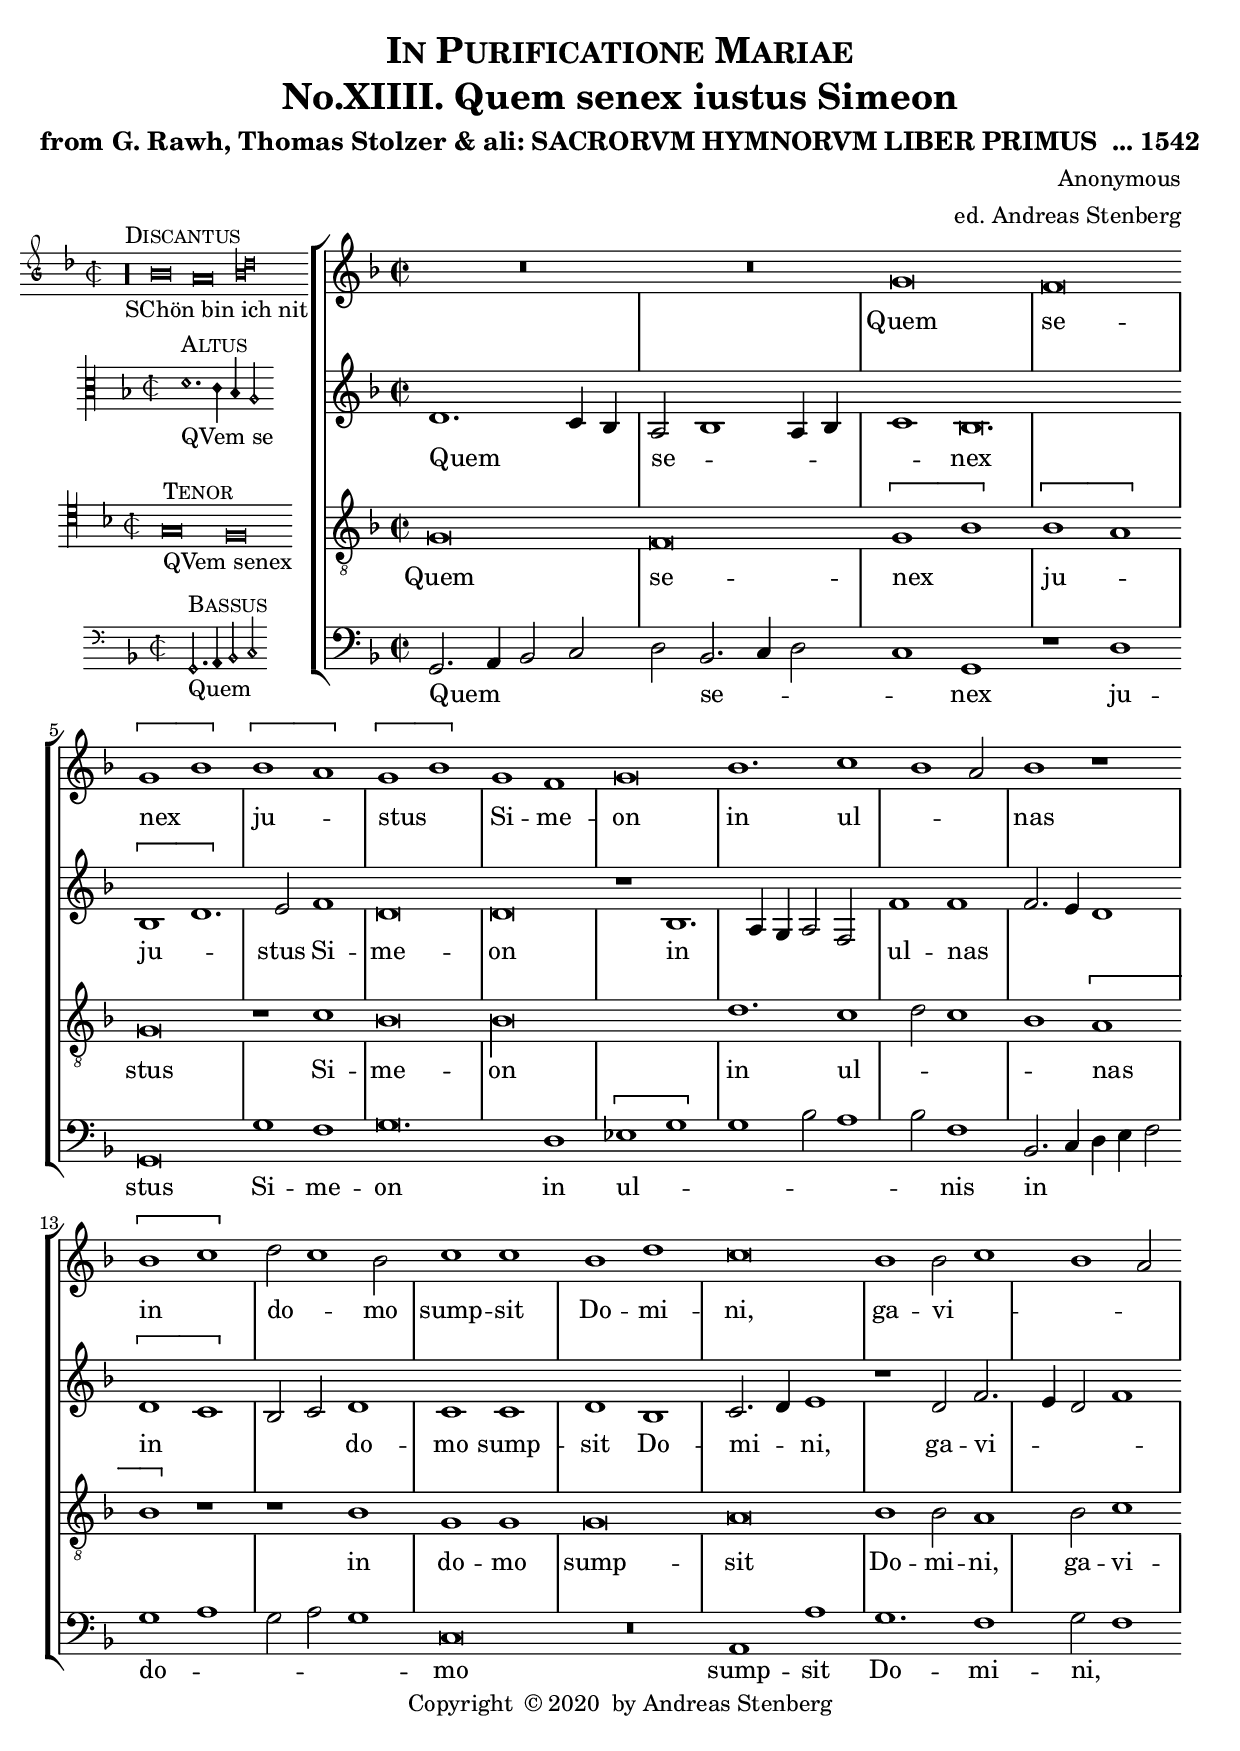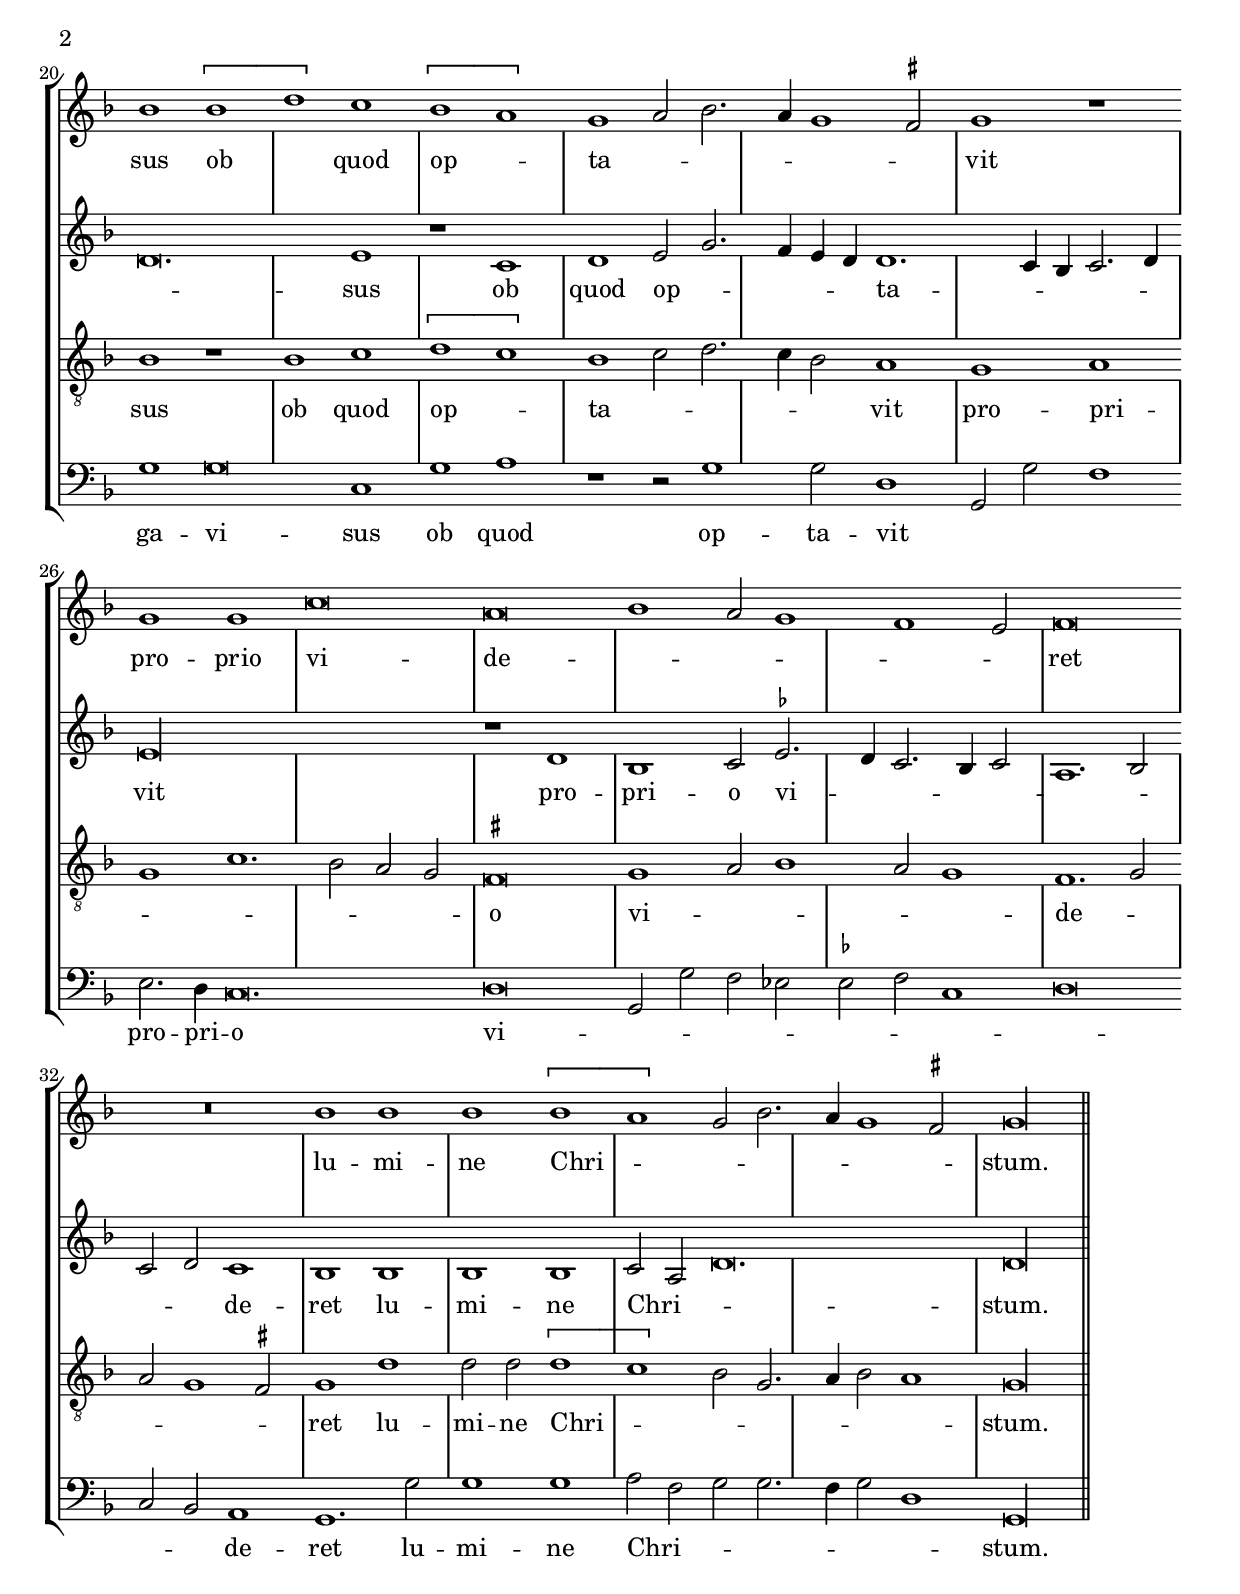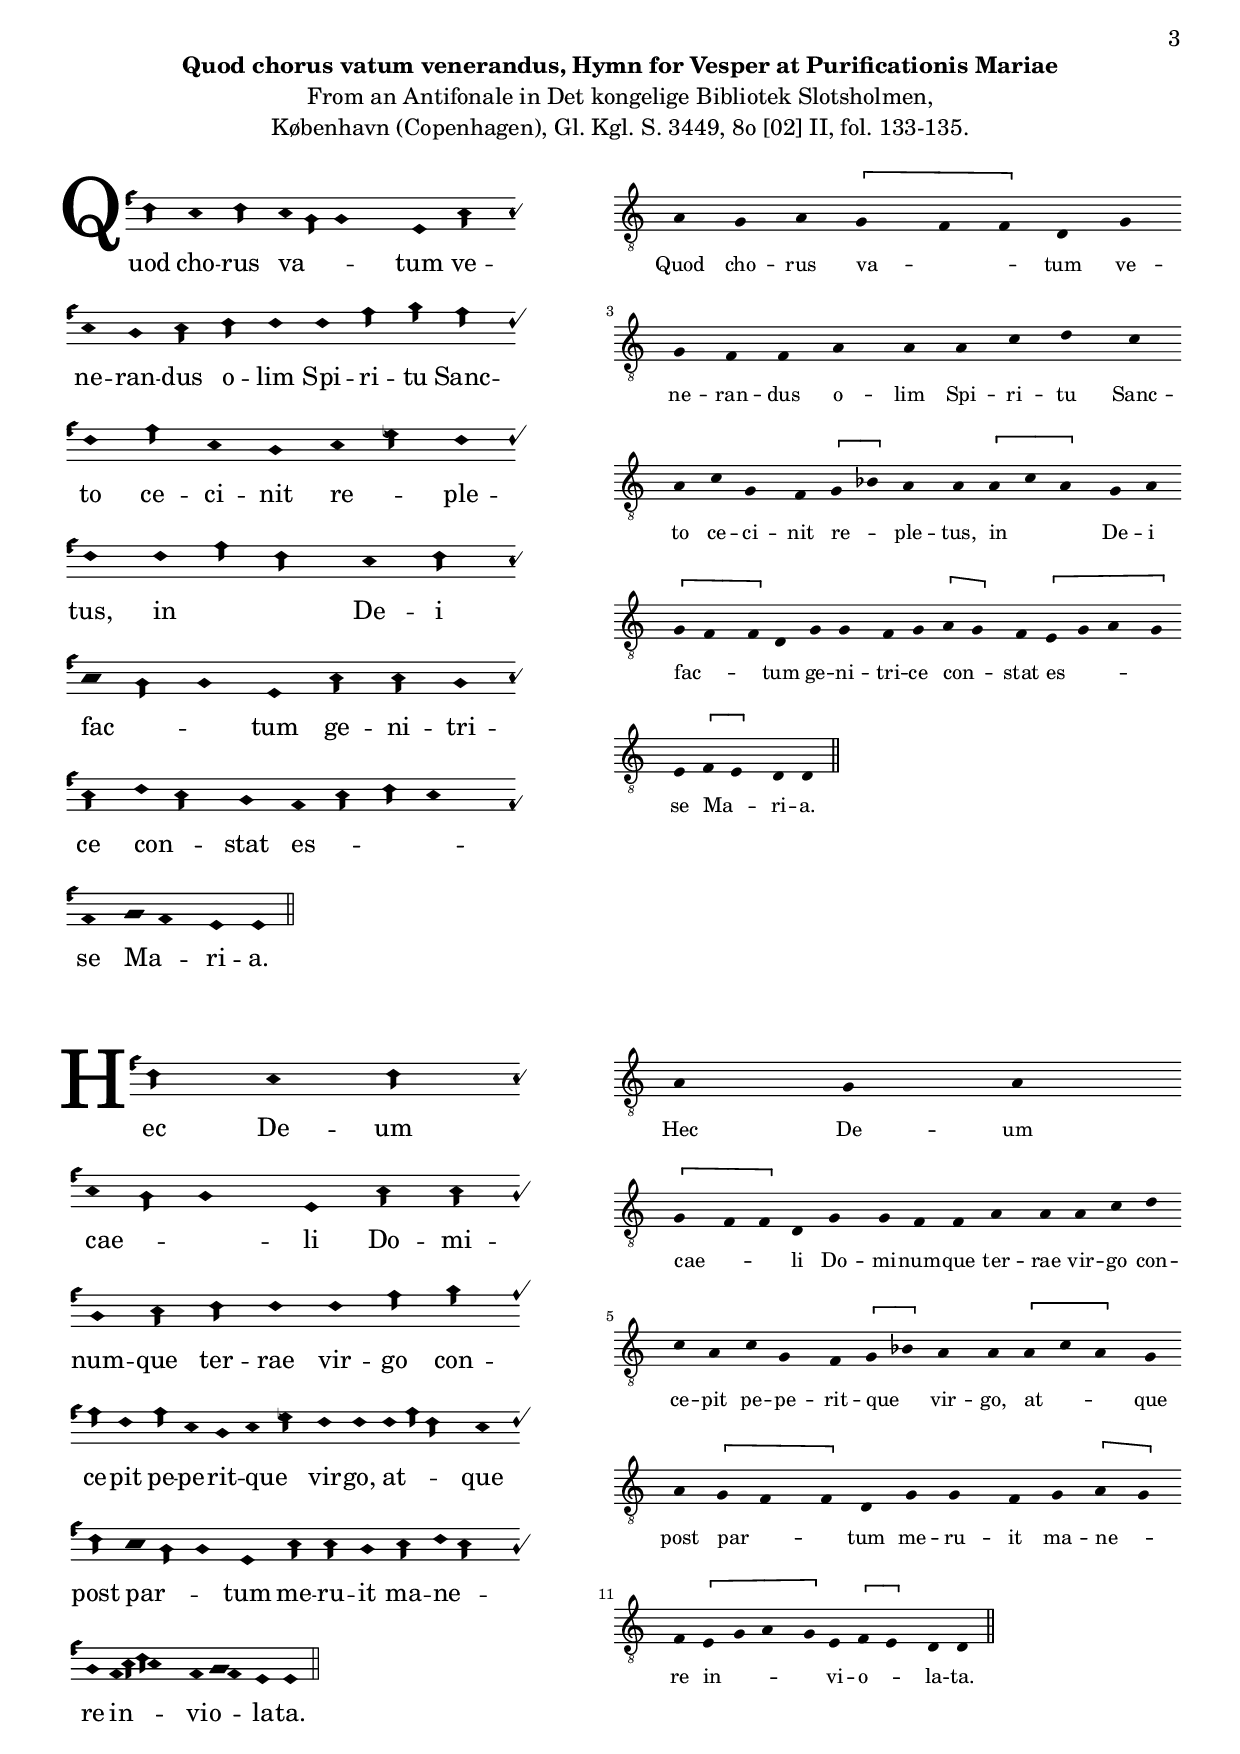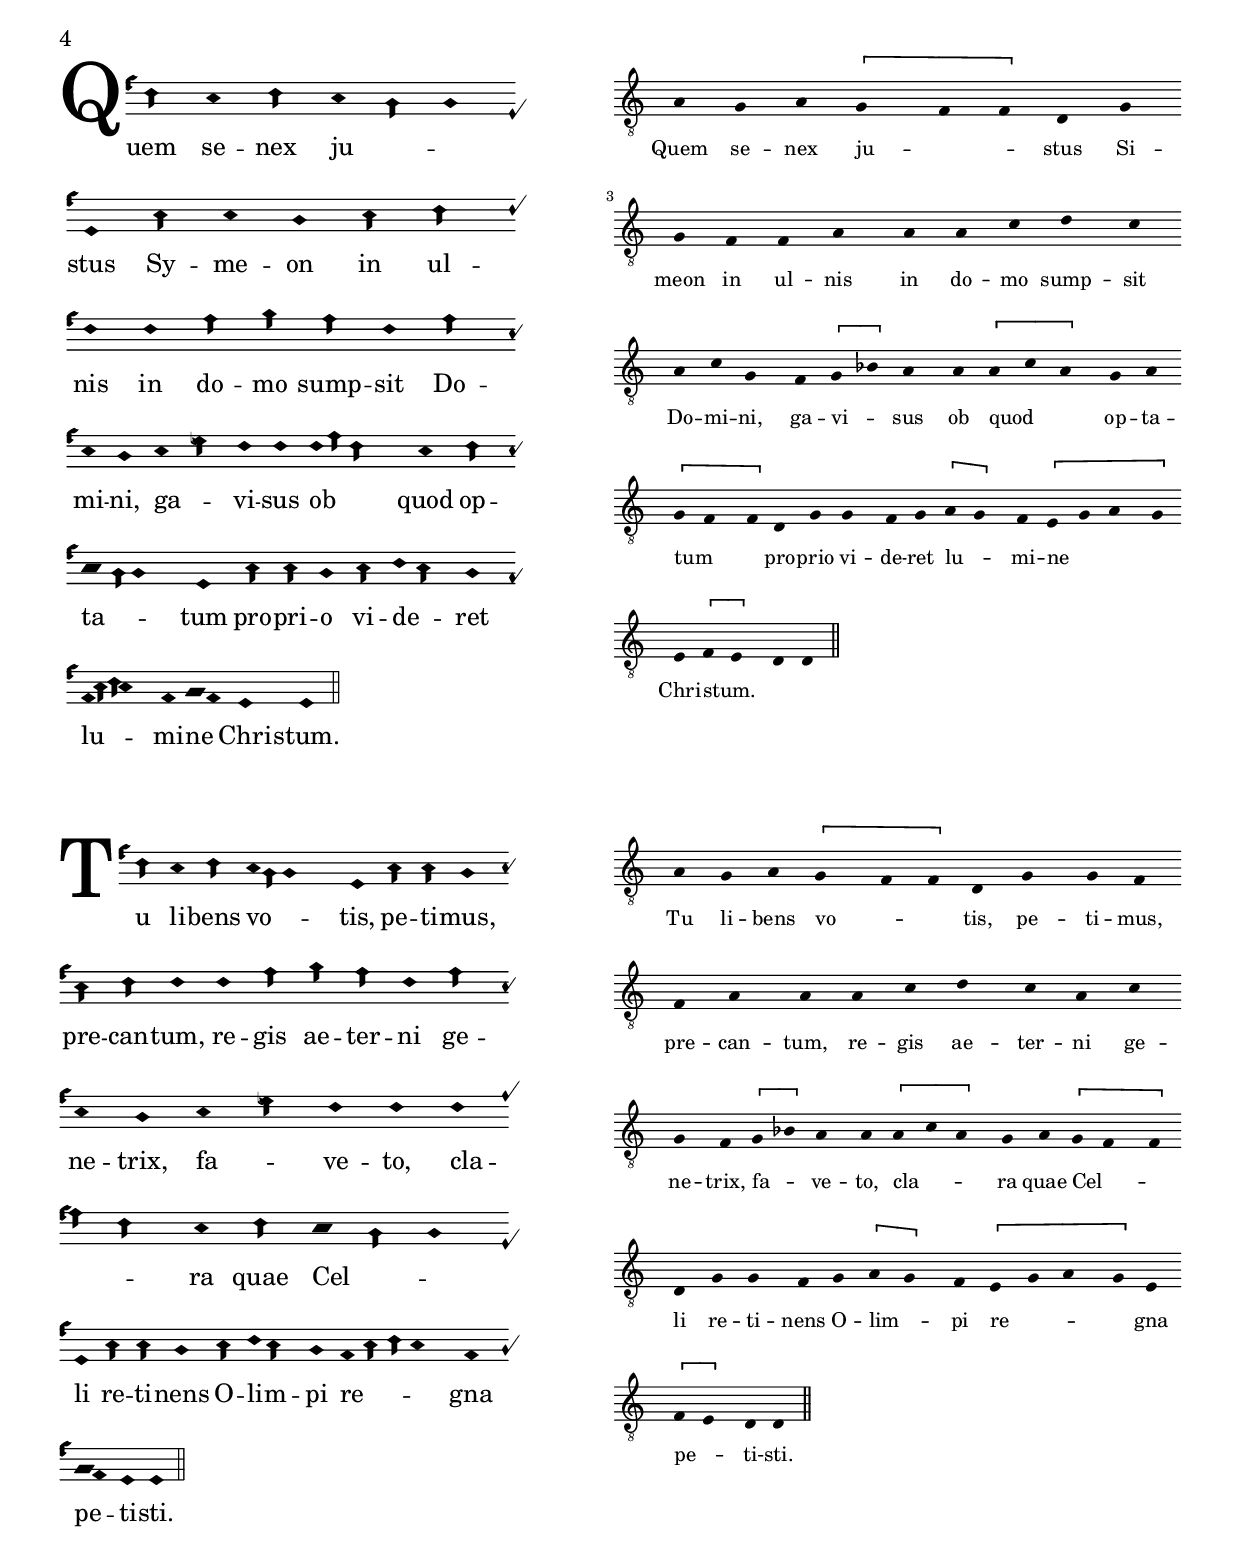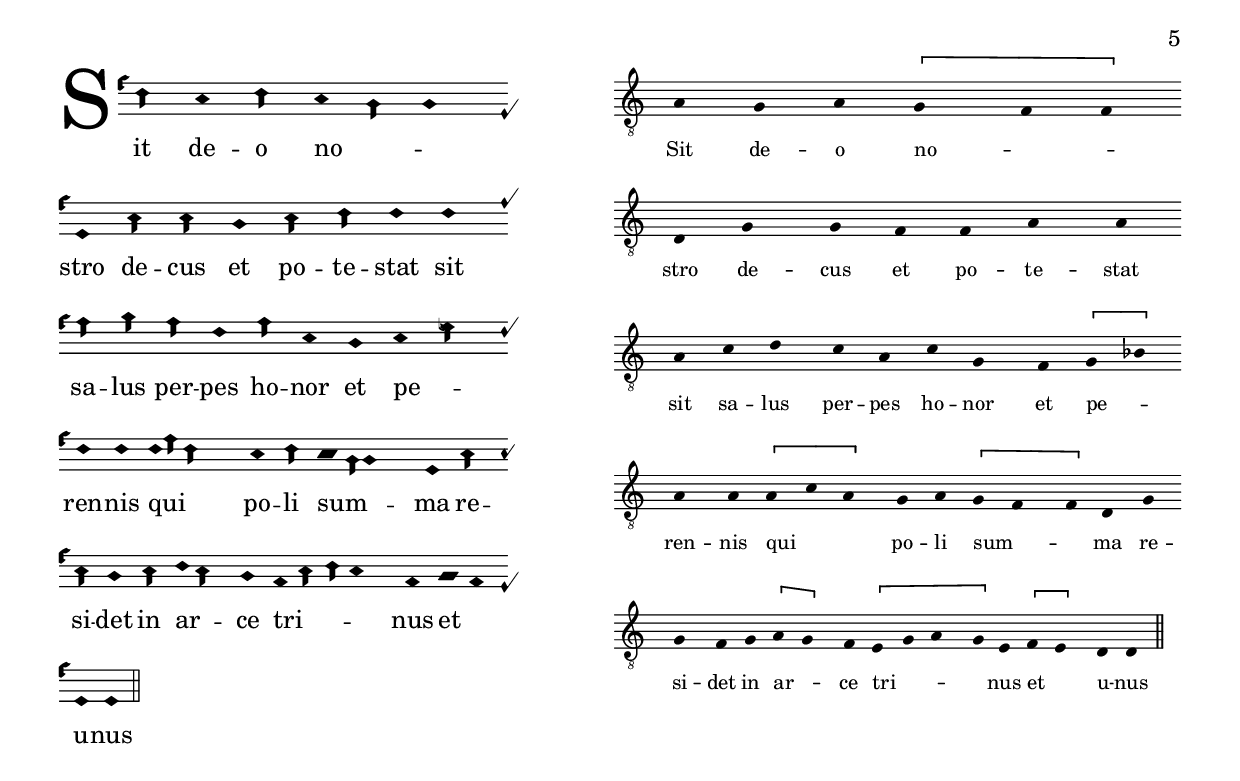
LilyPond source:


%%%%%%%%%%%%%%%%%%%%%%%%%%%%%%%%%%%%%%%%%%%%%%%%%%%%%%%%%%%%%%%%%%%
% This is a template based on the usual four part choir templater %
% where the voices have common lyrics at the the start but split  %
% to separate lyrics after a while.				  %
% This template is modyfied by AS from the one in the lilypond    %
% documentation.						  %
% This template is to be used for instance for fairly simple      %
% settings where the stanzas are set homophonicaly but twhere the %
% Chorus contains polyphony that require separate underlay for    %
% the different voices.						  %
%%%%%%%%%%%%%%%%%%%%%%%%%%%%%%%%%%%%%%%%%%%%%%%%%%%%%%%%%%%%%%%%%%%
\version "2.18.0"
\include "deutsch.ly"
#(append! supported-clefs '(("mensural-f3" . ("clefs.mensural.f" 0 0))))
#(append! supported-clefs '(("mensural-f1" . ("clefs.mensural.f" 4 0))))
#(append! supported-clefs '(("mensural-f2" . ("clefs.mensural.f" -2 0))))
#(append! supported-clefs '(("petrucci-g3" . ("clefs.petrucci.g" 0 1))))
#(append! supported-clefs '(("petrucci-c5" . ("clefs.petrucci.g" 5 5))))
ficta = \once \set suggestAccidentals =##t
\header {
  title = \markup {
    \center-column {
      \smallCaps "In Purificatione Mariae"
      "No.XIIII. Quem senex iustus Simeon"
      ""
      \vspace #0.5
    }
  }
  subtitle = "from G. Rawh, Thomas Stolzer & ali: SACRORVM HYMNORVM LIBER PRIMUS  ... 1542"
  composer = "Anonymous"
  arranger = "ed. Andreas Stenberg"
  poet = ""
  meter =""
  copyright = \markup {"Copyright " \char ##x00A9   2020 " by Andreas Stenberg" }
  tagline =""
}
global = {
  \key f \major
}
%% PDF pag. 21
sopMusic = \relative c'' {

  \set Score.tempoHideNote = ##t
  \tempo 1 = 76
  \time 2/2
  \set Timing.measureLength = #(ly:make-moment 4/2)
  \override Staff.BarLine.transparent = ##t
 R\breve*2
 g\breve
 f\breve
 \[g1( b1)\]
 \[b1( a1)\]
 \[g1( b1)\]
 g1 f1
 g\breve
 b1. c1(
   b1 a2)
 b1 r1
 \[b1( c1)\]
 d2( c1) b2
 c1 c1
 b1 d1
 c\breve
 b1			%% end of first line
 b2( c1
    b1 a2)
 b1 \[b1(
 d1)\] c1
 \[b1( a1)\]
 g1(
 a2 b2.
     a4 g1 \ficta fis2)
 g1 r1
 g1 g1
 c\breve
 a\breve(
 b1 a2 g1
    f1 e2)
 f\breve
 R\breve
 b1 b1
 b1			%% end of second line.
 \[b1(
 a1\] g2 b2.
     a4 g1 \ficta fis2)
 \cadenzaOn
 g\longa

 \revert Staff.BarLine.transparent
  \bar "||"
}
sopWords = \lyricmode {
Quem se -- nex ju -- stus Si -- me -- on in ul -- nas
in do -- mo sump -- sit Do -- mi -- ni, ga -- vi -- sus
ob quod op -- ta -- vit pro -- prio vi -- de -- ret
lu -- mi -- ne Chri -- stum.

}
%% PDF pag.172.
altoMusic = \relative c' {
  \override Staff.BarLine.transparent = ##t
  d1.( c4 b4)
  a2( b1 a4 b4
  c1) b\breve.
      \[b1(
  d1.)\]
      e2 f1
  d\breve
  d\breve
  r1 b1.(
     a4 g4 a2 f2)
  f'1 f1(
  f2. e4 d1)
  \[d1( c1\] 		%% end of first line in orig.
  b2 c2) d1
  c1 c1
  d1 b1
  c2.( d4) e1
  r1 d2 f2.(
     e4 d2 f1
  d\breve.)
     e1
  r1 c1
  d1 e2( g2.
     f4 e4 d4) d1.(
     c4 b4 c2. d4)	%% end of second line.
  e\longa
  r1 d1
  b1 c2 \ficta es2.(
     d4 c2. b4 c2 a1.
     b2 c2 d2)
  c1 b1
  b1 b1
  b1 c2( a2
  d\breve.)
  d\longa
  \revert Staff.BarLine.transparent
}
altoWords = \lyricmode {
Quem se -- nex ju -- stus Si -- me -- on in ul -- nas
in do -- mo sump -- sit Do -- mi -- ni, ga -- vi -- sus
ob quod op -- ta -- vit pro -- pri -- o vi -- de -- ret
lu -- mi -- ne Chri -- stum.
}
%% PDF pag.359.
tenorMusic = \relative c' {
  \clef "G_8"
  \override Staff.BarLine.transparent = ##t
   g\breve 
   f\breve
   \[g1( b1)\]
   \[b1( a1)\]
   g\breve
   r1  c1
   b\breve
   b\longa
   d1. c1(
      d2 c1
   b1) \[a1(
   b1)\] r1
   r1 b1 
   g1 g1 
   g\breve
   a\breve
   b1 b2 a1
      b2		%% end of first line in orig.
   c1 
   b1 r1
   b1 c1
   \[d1( c1)\]
   b1( c2 d2.
     c4 b2) a1
   g1 a1(
   g1 c1.
      b2 a2 g2)
   \ficta fis\breve
   g1( a2 b1
       a2 g1)
   f1.( g2
   a2 g1 \ficta fis2)
   g1			%% end of second line.
   d'1
   d2 d2 \[d1( 
   c\] b2 g2.
       a4 b2 a1)
   g\longa
 \revert Staff.BarLine.transparent
}
tenorWords = \lyricmode {
Quem se -- nex ju -- stus Si -- me -- on in ul -- nas
in do -- mo sump -- sit Do -- mi -- ni, ga -- vi -- sus
ob quod op -- ta -- vit pro -- pri -- o vi -- de -- ret
lu -- mi -- ne Chri -- stum.
}
%% PDF pag. 505.
bassMusic = \relative c {
  \override Staff.BarLine.transparent = ##t
  g2.( a4 b2 c2
  d2) b2.( c4 d2
  c1) g1
  r1 d'1
  g,\breve
  g'1 f1
  g\breve.
      d1
  \[es1( g1\]
  g1 b2 a1
     b2) f1
  b,2.( c4			%% end of first line in orig.
  d4 e4 f2) 
  g1( a1
  g2 a2 g1)
  c,\breve
  R\breve
  a1 a'1
  g1. f1
     g2( f1)
  g1 g\breve
     c,1
  g'1 a1
  r1 r2 g1
     g2 d1(
  g,2 g'2 f1)
  e2. d4 c\breve.		%% end of second line.
  d\breve(
  g,2 g'2 f2 es2
  \ficta es2 f2 c1
  d\breve
  c2 b2) a1
  g1. g'2
  g1 g1 
  a2( f2 g2 g2.
     f4 g2 d1)
  g,\longa
  \revert Staff.BarLine.transparent
}
bassWords = \lyricmode {
Quem se -- nex ju -- stus Si -- me -- on in ul -- nis
in do -- mo sump -- sit Do -- mi -- ni, ga -- vi -- sus
ob quod op -- ta -- vit pro -- pri -- o vi -- de -- ret
lu -- mi -- ne Chri -- stum.
}
incipitDiscantus = \markup {
  \score {
    {
      %      \set Staff.instrumentName = #"Tenor "
      \override NoteHead.style = #'neomensural
      \override Rest.style = #'neomensural
      \override Staff.TimeSignature.style = #'mensural
      \cadenzaOn
      \clef "petrucci-g3"
      \key f \major
      \time 2/2

      r\longa^\markup { \smallCaps"Discantus"} _"SChön bin ich nit"
      g'\breve
      f'\breve \[g'1 b'1\]
    }
    \layout {
      \context {
        \Voice
        \remove "Ligature_bracket_engraver"
        \consists "Mensural_ligature_engraver"
      }
      line-width = 4.5\cm
    }
  }
}


incipitAltus = \markup {
  \score {
    {
      %      \set Staff.instrumentName = #"Tenor "
      \override NoteHead.style = #'neomensural
      \override Rest.style = #'neomensural
      \override Staff.TimeSignature.style = #'mensural
      \cadenzaOn
      \clef "petrucci-c3"
      \key f \major
      \time 2/2
      d'1.^\markup \smallCaps"Altus"_"QVem se"
      c'4 b4 a2
    }
    \layout {
      \context {
        \Voice
        \remove "Ligature_bracket_engraver"
        \consists "Mensural_ligature_engraver"
      }
      line-width = 4.5\cm
    }
  }
}


incipitTenor = \markup {
  \score {
    {
      %      \set Staff.instrumentName = #"Tenor "
      \override NoteHead.style = #'neomensural
      \override Rest.style = #'neomensural
      \override Staff.TimeSignature.style = #'mensural
      \cadenzaOn
      \clef "petrucci-c4"
      \key f \major
      \time 2/2
      g\breve ^\markup \smallCaps"Tenor" _"QVem senex"
      f\breve
    }
    \layout {
      \context {
        \Voice
        \remove "Ligature_bracket_engraver"
        \consists "Mensural_ligature_engraver"
      }
      line-width = 5.0\cm
    }
  }
}
#(append! supported-clefs '(("mensural-f3" . ("clefs.mensural.f" 0 0))))

incipitBassus = \markup {
  \score {
    {
      %      \set Staff.instrumentName = #"Tenor "
      \override NoteHead.style = #'neomensural
      \override Rest.style = #'neomensural
      \override Staff.TimeSignature.style = #'mensural
      \cadenzaOn
      \clef "mensural-f"
      \key f \major
      \time 2/2
      g,2.^\markup \smallCaps"Bassus"_"Quem"
      a,4 b,2 c2 
    }
    \layout {
      \context {
        \Voice
        \remove "Ligature_bracket_engraver"
        \consists "Mensural_ligature_engraver"
      }
      line-width = 4.5\cm
    }
  }
}


\score {
  <<
    \new StaffGroup \with {
      \override VerticalAxisGroup.staff-staff-spacing = #'((basic-distance . 12))
    } <<
      \new Staff = treble <<
        \set Staff.instrumentName = \incipitDiscantus
        \new Voice = "sopranos" {
          \set  Staff.midiInstrument ="choir aahs"
          %	\voiceOne
          << \global \sopMusic >>
        }
      >>
      \new Lyrics = sopranos { s1 }

      \new Staff = "medius" <<
        \set Staff.instrumentName = \incipitAltus

        \new Voice = "altos" {
          %	\voiceTwo
          \set  Staff.midiInstrument ="choir aahs"
          << \global \altoMusic >>
        }
      >>

      \new Lyrics = "altos" { s1 }
      \new Staff = tenors <<
        \set Staff.instrumentName = \incipitTenor

        \clef "treble"
        \new Voice = "tenors" {
          \set  Staff.midiInstrument ="choir aahs"
          %	\voiceOne
          << \global \tenorMusic >>
        }
      >>
      \new Lyrics = "tenors" { s1 }

      \new Staff ="basses" {
        \set Staff.instrumentName = \incipitBassus

        \new Voice = "basses" {
          \set  Staff.midiInstrument ="choir aahs"
          \clef "bass"
          %	\voiceTwo
          << \global \bassMusic >>
        }
      }
    >>
    \new Lyrics = basses { s1 }

    \context Lyrics = sopranos \lyricsto sopranos \sopWords
    \context Lyrics = altos \lyricsto altos \altoWords
    \context Lyrics = tenors \lyricsto tenors \tenorWords
    \context Lyrics = basses \lyricsto basses \bassWords
  >>
  \layout {
    \context {
      \Score
      % no bars in staves
      %      \override BarLine.transparent = ##t

    }
    % the next three instructions keep the lyrics between the bar lines
    \context {
      \Lyrics
      \consists "Bar_engraver"
      \override BarLine.transparent = ##t
    }
    \context {
      \StaffGroup
      \consists "Separating_line_group_engraver"
    }
    \context {
      \Voice
      % no slurs
      \override Slur.transparent = ##t
      % Comment in the below "\remove" command to allow line
      % breaking also at those barlines where a note overlaps
      % into the next bar.  The command is commented out in this
      % short example score, but especially for large scores, you
      % will typically yield better line breaking and thus improve
      % overall spacing if you comment in the following command.
      %\remove "Forbid_line_break_engraver"
    }
    indent = 4.5\cm
  }

}
\score {
  <<
    \new StaffGroup <<
      \new Staff = treble <<
        \set Staff.instrumentName = \incipitDiscantus
        \new Voice = "sopranos" {
          \set  Staff.midiInstrument ="choir aahs"
          %	\voiceOne
          << \global \sopMusic >>
        }
      >>
      \new Lyrics = sopranos { s1 }

      \new Staff = "medius" <<
        \set Staff.instrumentName = \incipitAltus

        \new Voice = "altos" {
          %	\voiceTwo
          \set  Staff.midiInstrument ="choir aahs"
          << \global \altoMusic >>
        }
      >>

      \new Lyrics = "altos" { s1 }
      \new Staff = tenors <<
        \set Staff.instrumentName = \incipitTenor

        \clef "treble"
        \new Voice = "tenors" {
          \set  Staff.midiInstrument ="choir aahs"
          %	\voiceOne
          << \global \tenorMusic >>
        }
      >>
      \new Lyrics = "tenors" { s1 }

      \new Staff ="basses" {
        \set Staff.instrumentName = \incipitBassus

        \new Voice = "basses" {
          \set  Staff.midiInstrument ="choir aahs"
          \clef "G_8"
          %	\voiceTwo
          << \global \bassMusic >>
        }
      }
    >>
    \new Lyrics = basses { s1 }

    \context Lyrics = sopranos \lyricsto sopranos \sopWords
    \context Lyrics = altos \lyricsto altos \altoWords
    \context Lyrics = tenors \lyricsto tenors \tenorWords
    \context Lyrics = basses \lyricsto basses \bassWords
  >>
  \midi {}
}

virga =
\once \override NoteHead.style = #'hufnagel.virga

lpes =
\once \override NoteHead.style = #'hufnagel.lpes

virgaL = \tweak extra-offset #'(-3.5 . 0)   \once \override NoteHead.style = #'hufnagel.virga


virgula = {
  \once \override BreathingSign.text = #(make-musicglyph-markup "scripts.rcomma")
  \once \override BreathingSign.font-size = #-2

  % Workaround: add padding.  Correct fix would be spacing engine handle this.
  \once \override BreathingSign.minimum-X-extent = #'(-0.8.0 . 0.0)
  \once \override BreathingSign.minimum-Y-extent = #'(-2.5 . 2.5)

  \breathe
}
caesura = {
  \once \override BreathingSign.text = #(make-musicglyph-markup "scripts.rvarcomma")
  \once \override BreathingSign.font-size = #-2

  % Workaround: add padding.  Correct fix would be spacing engine handle this.
  \once \override BreathingSign.minimum-X-extent = #'(-0.8.0 . 0.0)
  \once \override BreathingSign.minimum-Y-extent = #'(-2.5 . 2.5)

  \breathe
}
divisioMinima = {
  \once \override BreathingSign.stencil = #ly:breathing-sign::divisio-minima

  % Workaround: add padding.  Correct fix would be spacing engine handle this.
  \once \override BreathingSign.minimum-X-extent = #'(-0.8.0 . 0.0)
  \once \override BreathingSign.minimum-Y-extent = #'(-2.5 . 2.5)

  \breathe
}
divisioMaior = {
  \once \override BreathingSign.stencil = #ly:breathing-sign::divisio-maior
  \once \override BreathingSign.Y-offset = #0

  % Workaround: add padding.  Correct fix would be spacing engine handle this.
  \once \override BreathingSign.minimum-X-extent = #'(-0.8.0 . 0.0)
  \once \override BreathingSign.minimum-Y-extent = #'(-2.5 . 2.5)

  \breathe
}
divisioMaxima = {
  \once \override BreathingSign.stencil = #ly:breathing-sign::divisio-maxima
  \once \override BreathingSign.Y-offset = #0

  % Workaround: add padding.  Correct fix would be spacing engine handle this.
  \once \override BreathingSign.minimum-X-extent = #'(-0.8.0 . 0.0)
  \once \override BreathingSign.minimum-Y-extent = #'(-2.5 . 2.5)

  \breathe
}
finalis = {
  \once \override BreathingSign.stencil = #ly:breathing-sign::finalis
  \once \override BreathingSign.Y-offset = #0

  % Workaround: add padding.  Correct fix would be spacing engine handle this.
  \once \override BreathingSign.minimum-X-extent = #'(-0.8.0 . 0.0)
  \once \override BreathingSign.minimum-Y-extent = #'(-2.5 . 2.5)

  \breathe
}




Quod_chorus =  {
  \virga a g \virga a  g\melisma \virga \tweak extra-offset #'(-1.8 . 0) f \tweak extra-offset #'(-3.2 . 0) f\melismaEnd  d\melismaEnd
  \virga g
  \break \bar ""

  g f  \virga g
  \virga a a
  a \virga c' \virga d' \virga c '
  \break \bar ""

  a
  \virga c' g f


  g\melisma \virga \tweak extra-offset #'(-0.8 . 0) b\melismaEnd a a
  a\melisma \virga \tweak extra-offset #'(-0.8 . 0) c' \virga \tweak extra-offset #'(-1.8 . 0) a\melismaEnd
  g \virga a
  \break \bar ""

  \lpes g\melisma \virga \tweak extra-offset #'(-0.8 . 0) f \tweak extra-offset #'(-0.8 . 0) f\melismaEnd d
  \virga g \virga g f \virga g
  a\melisma \virga \tweak extra-offset #'(-1.2 . 0) g\melismaEnd f
  e\melisma \virga \tweak extra-offset #'(-0.8 . 0) g \virga \tweak extra-offset #'(-1.4 . 0) a  \tweak extra-offset #'(-2.2 . 0) g\melismaEnd
  \break \bar ""
  e \lpes f \melisma \tweak extra-offset #'(-0.8 . 0)  e\melismaEnd d d

  \finalis
}

Quod_chorus_lyr = \lyricmode {
  uod cho -- rus va -- tum ve -- ne -- ran -- dus o -- lim
  Spi -- ri -- tu Sanc -- to ce -- ci -- nit re -- ple -- tus,
  in De -- i fac -- tum ge -- ni -- tri -- ce con -- stat
  es -- se Ma -- ri -- a.
}

Quod = \relative c {
  %  \time 1/4
  \clef "G_8"
  %  \override Lyrics.LyricText.X-extent  = #'(0 . 3)
  a'4 g a \[g\melisma f f\melismaEnd\] d g
  \break \bar ""

  g f f a a a c d c
  \break \bar ""

  a c g f \[g\melisma b\melismaEnd\] a a \[a\melisma c a\melismaEnd\] g a
  \break \bar ""

  \[g\melisma f f\melismaEnd\] d g g f g \[a\melisma g\melismaEnd\] f \[e\melisma g a g\melismaEnd\]
  \break \bar ""

  e \[f\melisma e\melismaEnd\] d d
  \once \revert Staff.BarLine.transparent \bar "||"
}

Quod_Lyr = \lyricmode {
  Quod cho -- rus va -- tum ve -- ne -- ran -- dus o -- lim
  Spi -- ri -- tu Sanc -- to ce -- ci -- nit re -- ple -- tus,
  in De -- i fac -- tum ge -- ni -- tri -- ce con -- stat
  es -- se Ma -- ri -- a.

}



Hec_Deum =  {
  \virga a g \virga a
  \break \bar ""

  g\melisma \virga \tweak extra-offset #'(-1.8 . 0) f \tweak extra-offset #'(-3.2 . 0) f\melismaEnd  d\melismaEnd
  \virga g
  \virga g f  \virga g
  \virga a a
  a \virga c' \virga d'
  \break \bar ""

  \virga c ' a
  \virga c' g f
  g\melisma \virga \tweak extra-offset #'(-0.8 . 0) b\melismaEnd a a
  a\melisma \virga \tweak extra-offset #'(-0.8 . 0) c' \virga \tweak extra-offset #'(-1.8 . 0) a\melismaEnd
  g
  \break \bar ""

  \virga a \lpes g\melisma \virga \tweak extra-offset #'(-0.8 . 0) f \tweak extra-offset #'(-0.8 . 0) f\melismaEnd d
  \virga g \virga g f \virga g
  a\melisma \virga \tweak extra-offset #'(-1.2 . 0) g\melismaEnd
  \break \bar ""
  f
  e\melisma \virga \tweak extra-offset #'(-0.8 . 0) g \virga \tweak extra-offset #'(-1.4 . 0) a  \tweak extra-offset #'(-2.2 . 0) g\melismaEnd
  e \lpes f \melisma \tweak extra-offset #'(-0.8 . 0)  e\melismaEnd d d

  \finalis
}
Hec_Deum_lyr = \lyricmode {
  ec De -- um cae -- li Do -- mi -- num -- que ter -- rae
  vir -- go con -- ce -- pit pe -- pe -- rit -- que vir -- go,
  at -- que post par -- tum me -- ru -- it ma -- ne -- re
  in -- vi -- o -- la -- ta.
}

Hec = \relative c {
  %  \time 1/4
  \clef "G_8"
  %  \override Lyrics.LyricText.X-extent  = #'(0 . 3)
  a'4 g a
  \break \bar ""
  \[g\melisma f f\melismaEnd\] d g \noBreak
  g f f a a a c d
  \break \bar ""

  c a c g f \[g\melisma b\melismaEnd\] a a \[a\melisma c a\melismaEnd\]  g
  \break \bar ""

  a\[g\melisma f f\melismaEnd\] d g g f g \[a\melisma g\melismaEnd\] \break \bar ""

  f \[e\melisma g a g\melismaEnd\]
  e \[f\melisma e\melismaEnd\] d d
  \once \revert Staff.BarLine.transparent \bar "||"
}

Hec_Lyr = \lyricmode {
  Hec De -- um cae -- li Do -- mi -- num -- que ter -- rae
  vir -- go con -- ce -- pit pe -- pe -- rit -- que vir -- go,
  at -- que post par -- tum me -- ru -- it ma -- ne -- re
  in -- vi -- o -- la -- ta.

}

\markup {
  \column {
    \fill-line { \bold "Quod chorus vatum venerandus, Hymn for Vesper at Purificationis Mariae" }
    \fill-line {      "From an Antifonale in Det kongelige Bibliotek Slotsholmen," }
    \fill-line {  "København (Copenhagen), Gl. Kgl. S. 3449, 8o [02] II, fol. 133-135." }
    \vspace #'1.0
    \fill-line {
      \column {
        \line {

          \score {
            <<
              \new VaticanaStaff = "upperStaff" <<
                \set Staff.instrumentName = \markup \fontsize #'11  "Q"
                \set Staff.midiInstrument = "choir aahs"
                \context VaticanaVoice = "cantus" <<
                  \transpose c c {
                    %      \override Staff.StaffSymbol.line-count = #5
                    \startStaff
                    \override Staff.KeySignature.glyph-name-alist =
                    #alteration-hufnagel-glyph-name-alist
                    \override Staff.Accidental.glyph-name-alist =
                    #alteration-hufnagel-glyph-name-alist
                    \override Staff.Custos.style = #'hufnagel
                    \override NoteHead.style = #'hufnagel.punctum
                    \clef "hufnagel-do3"
                    %\set Staff.clefPosition = #2
                    % \set Staff.middleCPosition = #2
                    %  \set Staff.middleCClefPosition = #-4        d e \virgula \once \override NoteHead.style = #'hufnagel.virga
                    \Quod_chorus
                  }
                >>
                \new Lyrics = "One" \lyricsto "cantus" {
                  \Quod_chorus_lyr
                }

              >>

            >>
            \layout {
              indent = 10.0
              line-width = 76
              ragged-last = ##t
              \context {
                \Score
                timing = ##f
              }
              \context {
                \VaticanaStaff
                \revert  BarLine.transparent
                \override StaffSymbol.thickness = #1.0
                \override KeySignature.glyph-name-alist =
                #alteration-vaticana-glyph-name-alist
                \override Custos.neutral-position = #4
              }
            }
            %  \midi {
            %    \tempo 4 = 140
            %  }
          }
        }
        \vspace #'2.6

      }

      \column {

        \score {
          \new Staff <<
            \new Voice = "chant" \Quod
            \new Lyrics = "one" \lyricsto "chant" \Quod_Lyr
          >>
          \layout {
            indent = #0.0
            line-width = 96
            ragged-last = ##t
            #(layout-set-staff-size 16)

            \context {
              \Staff
              \remove "Time_signature_engraver"
              %      \override BarLine.X-extent = #'(-1 . 1)
              \hide Stem
              \hide Beam
              \hide BarLine
              \hide TupletNumber
            }
          }
        }

      }
    }

    \fill-line {
      \column {
        \line {

          \score {
            <<
              \new VaticanaStaff = "upperStaff" <<
                \set Staff.instrumentName = \markup \fontsize #'11  "H"
                \set Staff.midiInstrument = "choir aahs"
                \context VaticanaVoice = "cantus" <<
                  \transpose c c {
                    %      \override Staff.StaffSymbol.line-count = #5
                    \startStaff
                    \override Staff.KeySignature.glyph-name-alist =
                    #alteration-hufnagel-glyph-name-alist
                    \override Staff.Accidental.glyph-name-alist =
                    #alteration-hufnagel-glyph-name-alist
                    \override Staff.Custos.style = #'hufnagel
                    \override NoteHead.style = #'hufnagel.punctum
                    \clef "hufnagel-do3"
                    %\set Staff.clefPosition = #2
                    % \set Staff.middleCPosition = #2
                    %  \set Staff.middleCClefPosition = #-4        d e \virgula \once \override NoteHead.style = #'hufnagel.virga
                    \Hec_Deum
                  }
                >>
                \new Lyrics = "One" \lyricsto "cantus" {
                  \Hec_Deum_lyr
                }

              >>

            >>
            \layout {
              indent = 10.0
              line-width = 76
              ragged-last = ##t
              \context {
                \Score
                timing = ##f
              }
              \context {
                \VaticanaStaff
                \revert  BarLine.transparent
                \override StaffSymbol.thickness = #1.0
                \override KeySignature.glyph-name-alist =
                #alteration-vaticana-glyph-name-alist
                \override Custos.neutral-position = #4
              }
            }
            %  \midi {
            %    \tempo 4 = 140
            %  }
          }
        }
        \vspace #'2.6

      }

      \column {

        \score {
          \new Staff <<
            \new Voice = "chant" \Hec
            \new Lyrics = "one" \lyricsto "chant" \Hec_Lyr
          >>
          \layout {
            indent = #0.0
            line-width = 96
            ragged-last = ##t
            #(layout-set-staff-size 16)

            \context {
              \Staff
              \remove "Time_signature_engraver"
              %      \override BarLine.X-extent = #'(-1 . 1)
              \hide Stem
              \hide Beam
              \hide BarLine
              \hide TupletNumber
            }
          }
        }

      }
    }

  }
}


\pageBreak

Quem_Senex =  {
  \virga a g \virga a  g\melisma \virga \tweak extra-offset #'(-0.8 . 0) f \tweak extra-offset #'(-1.2 . 0) f\melismaEnd  d\melismaEnd
  \virga g
  g f  \virga g
  \virga a
  \break \bar ""

  a
  a \virga c' \virga d' \virga c '
  a
  \virga c'


  \break \bar ""
  g f


  g\melisma \virga \tweak extra-offset #'(-0.8 . 0) b\melismaEnd a a
  a\melisma \virga \tweak extra-offset #'(-1.8 . 0) c' \virga \tweak extra-offset #'(-3.2 . 0) a\melismaEnd
  g \virga a
  \break \bar ""

  \lpes g\melisma \virga \tweak extra-offset #'(-1.2 . 0) f \tweak extra-offset #'(-2.8 . 0) f\melismaEnd d
  \virga g \virga g f \virga g
  a\melisma \virga \tweak extra-offset #'(-1.2 . 0) g\melismaEnd f
  \break \bar ""
  e\melisma \virga \tweak extra-offset #'(-0.8 . 0) g \virga \tweak extra-offset #'(-1.4 . 0) a  \tweak extra-offset #'(-2.2 . 0) g\melismaEnd
  e \lpes f \melisma \tweak extra-offset #'(-0.8 . 0)  e\melismaEnd d d

  \finalis
}

Quem_Senex_lyr = \lyricmode {
  uem se -- nex ju -- stus Sy -- me -- on in ul -- nis
  in do -- mo sump -- sit Do -- mi -- ni, ga -- vi -- sus
  ob quod op -- ta -- tum pro -- pri -- o vi -- de -- ret
  lu -- mi -- ne Chri -- stum.
}

Quem = \relative c {
  %  \time 1/4
  \clef "G_8"
  %  \override Lyrics.LyricText.X-extent  = #'(0 . 3)
  a'4 g a \[g\melisma f f\melismaEnd\] d g
  \break \bar ""

  g f f a a a c d c
  \break \bar ""

  a c g f \[g\melisma b\melismaEnd\] a a \[a\melisma c a\melismaEnd\] g a
  \break \bar ""

  \[g\melisma f f\melismaEnd\] d g g f g \[a\melisma g\melismaEnd\] f \[e\melisma g a g\melismaEnd\]
  \break \bar ""

  e \[f\melisma e\melismaEnd\] d d
  \once \revert Staff.BarLine.transparent \bar "||"
}

Quem_Lyr = \lyricmode {
  Quem se -- nex ju -- stus Si -- meon in ul -- nis
  in do -- mo sump -- sit Do -- mi -- ni, ga -- vi -- sus
  ob quod op -- ta -- tum pro -- prio vi -- de -- ret
  lu -- mi -- ne Chri -- stum.
}



Tu_Libens =  {
  \virga a g \virga a
  g\melisma \virga \tweak extra-offset #'(-1.8 . 0) f \tweak extra-offset #'(-3.2 . 0) f\melismaEnd  d\melismaEnd
  \virga g
  \virga g f  \virga
    \break \bar ""

  g
  \virga a a
  a \virga c' \virga d'
  \virga c ' a
  \virga c'
  \break \bar ""

  g f
  g\melisma \virga \tweak extra-offset #'(-0.8 . 0) b\melismaEnd a a
  a\melisma \virga \tweak extra-offset #'(-0.8 . 0) c' \virga \tweak extra-offset #'(-1.8 . 0) a\melismaEnd
  g
  \virga a \lpes g\melisma \virga \tweak extra-offset #'(-0.8 . 0) f \tweak extra-offset #'(-0.8 . 0) f\melismaEnd
  \break \bar ""

  d
  \virga g \virga g f \virga g
  a\melisma \virga \tweak extra-offset #'(-1.2 . 0) g\melismaEnd
  f
  e\melisma \virga \tweak extra-offset #'(-0.8 . 0) g \virga \tweak extra-offset #'(-1.4 . 0) a  \tweak extra-offset #'(-2.2 . 0) g\melismaEnd
  e
  \break \bar ""

  \lpes f \melisma \tweak extra-offset #'(-0.8 . 0)  e\melismaEnd d d

  \finalis
}
Tu_Libens_lyr = \lyricmode {
  u li -- bens vo -- tis, pe -- ti -- mus, pre -- can -- tum,
  re -- gis ae -- ter -- ni ge -- ne -- trix, fa -- ve -- to,
  cla -- ra quae Cel -- li  re -- ti -- nens
  O -- lim -- pi re -- gna pe -- ti -- sti.
}

Tu = \relative c {
  %  \time 1/4
  \clef "G_8"
  %  \override Lyrics.LyricText.X-extent  = #'(0 . 3)
  a'4 g a \[g\melisma f f\melismaEnd\] d g
  g f
  \break \bar ""

  f a a a c d c
  a c
  \break \bar ""

  g f \[g\melisma b\melismaEnd\] a a \[a\melisma c a\melismaEnd\] g a
  \[g\melisma f f\melismaEnd\]
  \break \bar ""

  d g g f g \[a\melisma g\melismaEnd\] f \[e\melisma g a g\melismaEnd\]
  e
  \break \bar ""

  \[f\melisma e\melismaEnd\] d d
  \once \revert Staff.BarLine.transparent \bar "||"
}

Tu_Lyr = \lyricmode {
  Tu li -- bens vo -- tis, pe -- ti -- mus, pre -- can -- tum,
  re -- gis ae -- ter -- ni ge -- ne -- trix, fa -- ve -- to,
  cla -- ra quae Cel -- li  re -- ti -- nens
  O -- lim -- pi re -- gna pe -- ti -- sti.
}

\markup {
  \column {
    \fill-line {
      \column {
        \line {

          \score {
            <<
              \new VaticanaStaff = "upperStaff" <<
                \set Staff.instrumentName = \markup \fontsize #'11  "Q"
                \set Staff.midiInstrument = "choir aahs"
                \context VaticanaVoice = "cantus" <<
                  \transpose c c {
                    %      \override Staff.StaffSymbol.line-count = #5
                    \startStaff
                    \override Staff.KeySignature.glyph-name-alist =
                    #alteration-hufnagel-glyph-name-alist
                    \override Staff.Accidental.glyph-name-alist =
                    #alteration-hufnagel-glyph-name-alist
                    \override Staff.Custos.style = #'hufnagel
                    \override NoteHead.style = #'hufnagel.punctum
                    \clef "hufnagel-do3"
                    %\set Staff.clefPosition = #2
                    % \set Staff.middleCPosition = #2
                    %  \set Staff.middleCClefPosition = #-4        d e \virgula \once \override NoteHead.style = #'hufnagel.virga
                    \Quem_Senex
                  }
                >>
                \new Lyrics = "One" \lyricsto "cantus" {
                  \Quem_Senex_lyr
                }

              >>

            >>
            \layout {
              indent = 10.0
              line-width = 76
              ragged-last = ##t
              \context {
                \Score
                timing = ##f
              }
              \context {
                \VaticanaStaff
                \revert  BarLine.transparent
                \override StaffSymbol.thickness = #1.0
                \override KeySignature.glyph-name-alist =
                #alteration-vaticana-glyph-name-alist
                \override Custos.neutral-position = #4
              }
            }
            %  \midi {
            %    \tempo 4 = 140
            %  }
          }
        }
        \vspace #'2.6

      }

      \column {

        \score {
          \new Staff <<
            \new Voice = "chant" \Quem
            \new Lyrics = "one" \lyricsto "chant" \Quem_Lyr
          >>
          \layout {
            indent = #0.0
            line-width = 96
            ragged-last = ##t
            #(layout-set-staff-size 16)

            \context {
              \Staff
              \remove "Time_signature_engraver"
              %      \override BarLine.X-extent = #'(-1 . 1)
              \hide Stem
              \hide Beam
              \hide BarLine
              \hide TupletNumber
            }
          }
        }

      }
    }

    \fill-line {
      \column {
        \line {

          \score {
            <<
              \new VaticanaStaff = "upperStaff" <<
                \set Staff.instrumentName = \markup \fontsize #'11  "T"
                \set Staff.midiInstrument = "choir aahs"
                \context VaticanaVoice = "cantus" <<
                  \transpose c c {
                    %      \override Staff.StaffSymbol.line-count = #5
                    \startStaff
                    \override Staff.KeySignature.glyph-name-alist =
                    #alteration-hufnagel-glyph-name-alist
                    \override Staff.Accidental.glyph-name-alist =
                    #alteration-hufnagel-glyph-name-alist
                    \override Staff.Custos.style = #'hufnagel
                    \override NoteHead.style = #'hufnagel.punctum
                    \clef "hufnagel-do3"
                    %\set Staff.clefPosition = #2
                    % \set Staff.middleCPosition = #2
                    %  \set Staff.middleCClefPosition = #-4        d e \virgula \once \override NoteHead.style = #'hufnagel.virga
                    \Tu_Libens
                  }
                >>
                \new Lyrics = "One" \lyricsto "cantus" {
                  \Tu_Libens_lyr
                }

              >>

            >>
            \layout {
              indent = 10.0
              line-width = 76
              ragged-last = ##t
              \context {
                \Score
                timing = ##f
              }
              \context {
                \VaticanaStaff
                \revert  BarLine.transparent
                \override StaffSymbol.thickness = #1.0
                \override KeySignature.glyph-name-alist =
                #alteration-vaticana-glyph-name-alist
                \override Custos.neutral-position = #4
              }
            }
            %  \midi {
            %    \tempo 4 = 140
            %  }
          }
        }
        \vspace #'2.6

      }

      \column {

        \score {
          \new Staff <<
            \new Voice = "chant" \Tu
            \new Lyrics = "one" \lyricsto "chant" \Tu_Lyr
          >>
          \layout {
            indent = #0.0
            line-width = 96
            ragged-last = ##t
            #(layout-set-staff-size 16)

            \context {
              \Staff
              \remove "Time_signature_engraver"
              %      \override BarLine.X-extent = #'(-1 . 1)
              \hide Stem
              \hide Beam
              \hide BarLine
              \hide TupletNumber
            }
          }
        }

      }
    }

  }
}

\pageBreak

Sit_Deo =  {
  \virga a g \virga a  g\melisma \virga \tweak extra-offset #'(-0.8 . 0) f \tweak extra-offset #'(-1.2 . 0) f\melismaEnd
  \break \bar ""

  d\melismaEnd
  \virga g
  \virga g f  \virga g
  \virga a
  a
  a
  \break \bar ""

  \virga c' \virga d' \virga c '
  a
  \virga c'
  g f
  g\melisma \virga \tweak extra-offset #'(-0.8 . 0) b\melismaEnd
  \break \bar ""

   a a
  a\melisma \virga \tweak extra-offset #'(-1.8 . 0) c' \virga \tweak extra-offset #'(-3.2 . 0) a\melismaEnd
  g \virga a
  \lpes g\melisma \virga \tweak extra-offset #'(-1.2 . 0) f \tweak extra-offset #'(-2.8 . 0) f\melismaEnd d
  \virga g \virga
  \break \bar ""

  g f \virga g
  a\melisma \virga \tweak extra-offset #'(-1.2 . 0) g\melismaEnd f
  e\melisma \virga \tweak extra-offset #'(-0.8 . 0) g \virga \tweak extra-offset #'(-1.4 . 0) a  \tweak extra-offset #'(-2.2 . 0) g\melismaEnd
  e \lpes f \melisma \tweak extra-offset #'(-0.8 . 0)  e\melismaEnd d d

  \finalis
}


Sit_Deo_lyr = \lyricmode {
it de -- o no -- stro de -- cus et po -- te -- stat
sit sa -- lus per -- pes ho -- nor et pe -- ren -- nis
qui po -- li sum -- ma re -- si -- det
in ar -- ce tri -- nus et u -- nus
}

Sit = \relative c {
  %  \time 1/4
  \clef "G_8"
  %  \override Lyrics.LyricText.X-extent  = #'(0 . 3)
  a'4 g a \[g\melisma f f\melismaEnd\]
  \break \bar ""

  d g
  g f f a a
  \break \bar ""

  a c d c
  a c g f \[g\melisma b\melismaEnd\]
  \break \bar ""

  a a \[a\melisma c a\melismaEnd\] g a
  \[g\melisma f f\melismaEnd\] d g

  \break \bar ""
  g f g \[a\melisma g\melismaEnd\] f \[e\melisma g a g\melismaEnd\]
  e \[f\melisma e\melismaEnd\] d d
  \once \revert Staff.BarLine.transparent \bar "||"
}

Sit_Lyr = \lyricmode {
Sit de -- o no -- stro de -- cus et po -- te -- stat
sit sa -- lus per -- pes ho -- nor et pe -- ren -- nis
qui po -- li sum -- ma re -- si -- det
in ar -- ce tri -- nus et u -- nus
}

\markup {
  \column {
    \fill-line {
      \column {
        \line {

          \score {
            <<
              \new VaticanaStaff = "upperStaff" <<
                \set Staff.instrumentName = \markup \fontsize #'11  "S"
                \set Staff.midiInstrument = "choir aahs"
                \context VaticanaVoice = "cantus" <<
                  \transpose c c {
                    %      \override Staff.StaffSymbol.line-count = #5
                    \startStaff
                    \override Staff.KeySignature.glyph-name-alist =
                    #alteration-hufnagel-glyph-name-alist
                    \override Staff.Accidental.glyph-name-alist =
                    #alteration-hufnagel-glyph-name-alist
                    \override Staff.Custos.style = #'hufnagel
                    \override NoteHead.style = #'hufnagel.punctum
                    \clef "hufnagel-do3"
                    %\set Staff.clefPosition = #2
                    % \set Staff.middleCPosition = #2
                    %  \set Staff.middleCClefPosition = #-4        d e \virgula \once \override NoteHead.style = #'hufnagel.virga
                    \Sit_Deo
                  }
                >>
                \new Lyrics = "One" \lyricsto "cantus" {
                  \Sit_Deo_lyr
                }

              >>

            >>
            \layout {
              indent = 10.0
              line-width = 76
              ragged-last = ##t
              \context {
                \Score
                timing = ##f
              }
              \context {
                \VaticanaStaff
                \revert  BarLine.transparent
                \override StaffSymbol.thickness = #1.0
                \override KeySignature.glyph-name-alist =
                #alteration-vaticana-glyph-name-alist
                \override Custos.neutral-position = #4
              }
            }
            %  \midi {
            %    \tempo 4 = 140
            %  }
          }
        }
        \vspace #'2.6

      }

      \column {

        \score {
          \new Staff <<
            \new Voice = "chant" \Sit
            \new Lyrics = "one" \lyricsto "chant" \Sit_Lyr
          >>
          \layout {
            indent = #0.0
            line-width = 96
            ragged-last = ##t
            #(layout-set-staff-size 16)

            \context {
              \Staff
              \remove "Time_signature_engraver"
              %      \override BarLine.X-extent = #'(-1 . 1)
              \hide Stem
              \hide Beam
              \hide BarLine
              \hide TupletNumber
            }
          }
        }

      }
    }
  }
}
\paper {
  ragged-bottom = ##t
  ragged-last-bottom = ##t
  ragged-last = ##t
}

%{
convert-ly.py (GNU LilyPond) 2.18.2  convert-ly.py: Processing `'...
Applying conversion: 2.15.7, 2.15.9, 2.15.10, 2.15.16, 2.15.17,
2.15.18, 2.15.19, 2.15.20, 2.15.25, 2.15.32, 2.15.39, 2.15.40,
2.15.42, 2.15.43, 2.16.0, 2.17.0, 2.17.4, 2.17.5, 2.17.6, 2.17.11,
2.17.14, 2.17.15, 2.17.18, 2.17.19, 2.17.20, 2.17.25, 2.17.27,
2.17.29, 2.17.97, 2.18.0
%}
